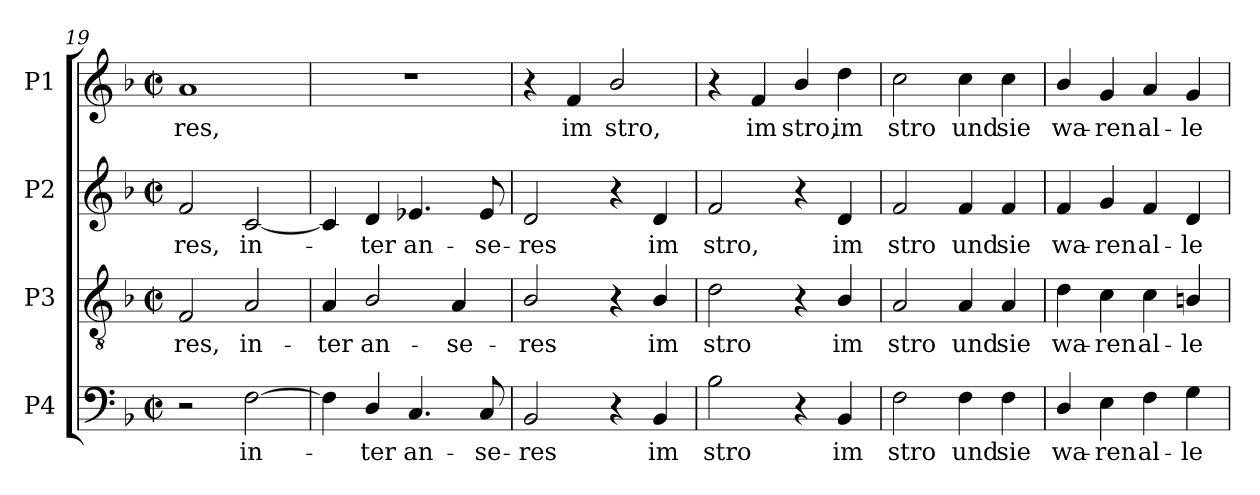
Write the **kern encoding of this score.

**kern	**text	**kern	**text	**kern	**text	**kern	**text
*part4	*part4	*part3	*part3	*part2	*part2	*part1	*part1
*staff4	*staff4	*staff3	*staff3	*staff2	*staff2	*staff1	*staff1
*I"P4	*	*I"P3	*	*I"P2	*	*I"P1	*
*clefF4	*	*clefGv2	*	*clefG2	*	*clefG2	*
*	*	*ITrd7c12	*	*	*	*	*
*k[b-]	*	*k[b-]	*	*k[b-]	*	*k[b-]	*
*F:	*	*F:	*	*F:	*	*F:	*
*M2/2	*	*M2/2	*	*M2/2	*	*M2/2	*
*met(c|)	*	*met(c|)	*	*met(c|)	*	*met(c|)	*
=19	=19	=19	=19	=19	=19	=19	=19
!	!	!	!LO:LY:b:color=#000000	!	!	!	!
!	!	!	!	!	!LO:LY:b:color=#000000	!	!
!	!	!	!	!	!	!	!LO:LY:b:color=#000000
2r	.	2FFi/	-res,	2fi/	-res,	1ai	-res,
!	!LO:LY:b:color=#000000	!	!	!	!	!	!
!	!	!	!LO:LY:b:color=#000000	!	!	!	!
!	!	!	!	!	!LO:LY:b:color=#000000	!	!
[>2Fi\	in-	2AAi/	in-	[<2ci/	in-	.	.
=20	=20	=20	=20	=20	=20	=20	=20
!	!	!	!LO:LY:b:color=#000000	!	!	!	!
4Fi\]	.	4AAi/	-ter	4ci/]	.	1r	.
!	!LO:LY:b:color=#000000	!	!	!	!	!	!
!	!	!	!LO:LY:b:color=#000000	!	!	!	!
!	!	!	!	!	!LO:LY:b:color=#000000	!	!
4Di/	-ter	2BB-i/	an-	4di/	-ter	.	.
!	!LO:LY:b:color=#000000	!	!	!	!	!	!
!	!	!	!	!	!LO:LY:b:color=#000000	!	!
4.Ci/	an-	.	.	4.e-Xi/	an-	.	.
!	!	!	!LO:LY:b:color=#000000	!	!	!	!
.	.	4AAi/	-se-	.	.	.	.
!	!LO:LY:b:color=#000000	!	!	!	!	!	!
!	!	!	!	!	!LO:LY:b:color=#000000	!	!
8Ci/	-se-	.	.	8e-i/	-se-	.	.
=21	=21	=21	=21	=21	=21	=21	=21
!	!LO:LY:b:color=#000000	!	!	!	!	!	!
!	!	!	!LO:LY:b:color=#000000	!	!	!	!
!	!	!	!	!	!LO:LY:b:color=#000000	!	!
2BB-i/	-res	2BB-i/	-res	2di/	-res	4r	.
!	!	!	!	!	!	!	!LO:LY:b:color=#000000
.	.	.	.	.	.	4fi/	im
!	!	!	!	!	!	!	!LO:LY:b:color=#000000
4r	.	4r	.	4r	.	2b-i/	stro,
!	!LO:LY:b:color=#000000	!	!	!	!	!	!
!	!	!	!LO:LY:b:color=#000000	!	!	!	!
!	!	!	!	!	!LO:LY:b:color=#000000	!	!
4BB-i/	im	4BB-i/	im	4di/	im	.	.
=22	=22	=22	=22	=22	=22	=22	=22
!	!LO:LY:b:color=#000000	!	!	!	!	!	!
!	!	!	!LO:LY:b:color=#000000	!	!	!	!
!	!	!	!	!	!LO:LY:b:color=#000000	!	!
2B-i\	stro	2Di\	stro	2fi/	stro,	4r	.
!	!	!	!	!	!	!	!LO:LY:b:color=#000000
.	.	.	.	.	.	4fi/	im
!	!	!	!	!	!	!	!LO:LY:b:color=#000000
4r	.	4r	.	4r	.	4b-i/	stro,
!	!LO:LY:b:color=#000000	!	!	!	!	!	!
!	!	!	!LO:LY:b:color=#000000	!	!	!	!
!	!	!	!	!	!LO:LY:b:color=#000000	!	!
!	!	!	!	!	!	!	!LO:LY:b:color=#000000
4BB-i/	im	4BB-i/	im	4di/	im	4ddi\	im
=23	=23	=23	=23	=23	=23	=23	=23
!	!LO:LY:b:color=#000000	!	!	!	!	!	!
!	!	!	!LO:LY:b:color=#000000	!	!	!	!
!	!	!	!	!	!LO:LY:b:color=#000000	!	!
!	!	!	!	!	!	!	!LO:LY:b:color=#000000
2Fi\	stro	2AAi/	stro	2fi/	stro	2cci\	stro
!	!LO:LY:b:color=#000000	!	!	!	!	!	!
!	!	!	!LO:LY:b:color=#000000	!	!	!	!
!	!	!	!	!	!LO:LY:b:color=#000000	!	!
!	!	!	!	!	!	!	!LO:LY:b:color=#000000
4Fi\	und	4AAi/	und	4fi/	und	4cci\	und
!	!LO:LY:b:color=#000000	!	!	!	!	!	!
!	!	!	!LO:LY:b:color=#000000	!	!	!	!
!	!	!	!	!	!LO:LY:b:color=#000000	!	!
!	!	!	!	!	!	!	!LO:LY:b:color=#000000
4Fi\	sie	4AAi/	sie	4fi/	sie	4cci\	sie
=24	=24	=24	=24	=24	=24	=24	=24
!	!LO:LY:b:color=#000000	!	!	!	!	!	!
!	!	!	!LO:LY:b:color=#000000	!	!	!	!
!	!	!	!	!	!LO:LY:b:color=#000000	!	!
!	!	!	!	!	!	!	!LO:LY:b:color=#000000
4Di/	wa-	4Di\	wa-	4fi/	wa-	4b-i/	wa-
!	!LO:LY:b:color=#000000	!	!	!	!	!	!
!	!	!	!LO:LY:b:color=#000000	!	!	!	!
!	!	!	!	!	!LO:LY:b:color=#000000	!	!
!	!	!	!	!	!	!	!LO:LY:b:color=#000000
4Ei\	-ren	4Ci\	-ren	4gi/	-ren	4gi/	-ren
!	!LO:LY:b:color=#000000	!	!	!	!	!	!
!	!	!	!LO:LY:b:color=#000000	!	!	!	!
!	!	!	!	!	!LO:LY:b:color=#000000	!	!
!	!	!	!	!	!	!	!LO:LY:b:color=#000000
4Fi\	al-	4Ci\	al-	4fi/	al-	4ai/	al-
!	!LO:LY:b:color=#000000	!	!	!	!	!	!
!	!	!	!LO:LY:b:color=#000000	!	!	!	!
!	!	!	!	!	!LO:LY:b:color=#000000	!	!
!	!	!	!	!	!	!	!LO:LY:b:color=#000000
4Gi\	-le	4BBni/	-le	4di/	-le	4gi/	-le
=	=	=	=	=	=	=	=
*-	*-	*-	*-	*-	*-	*-	*-
